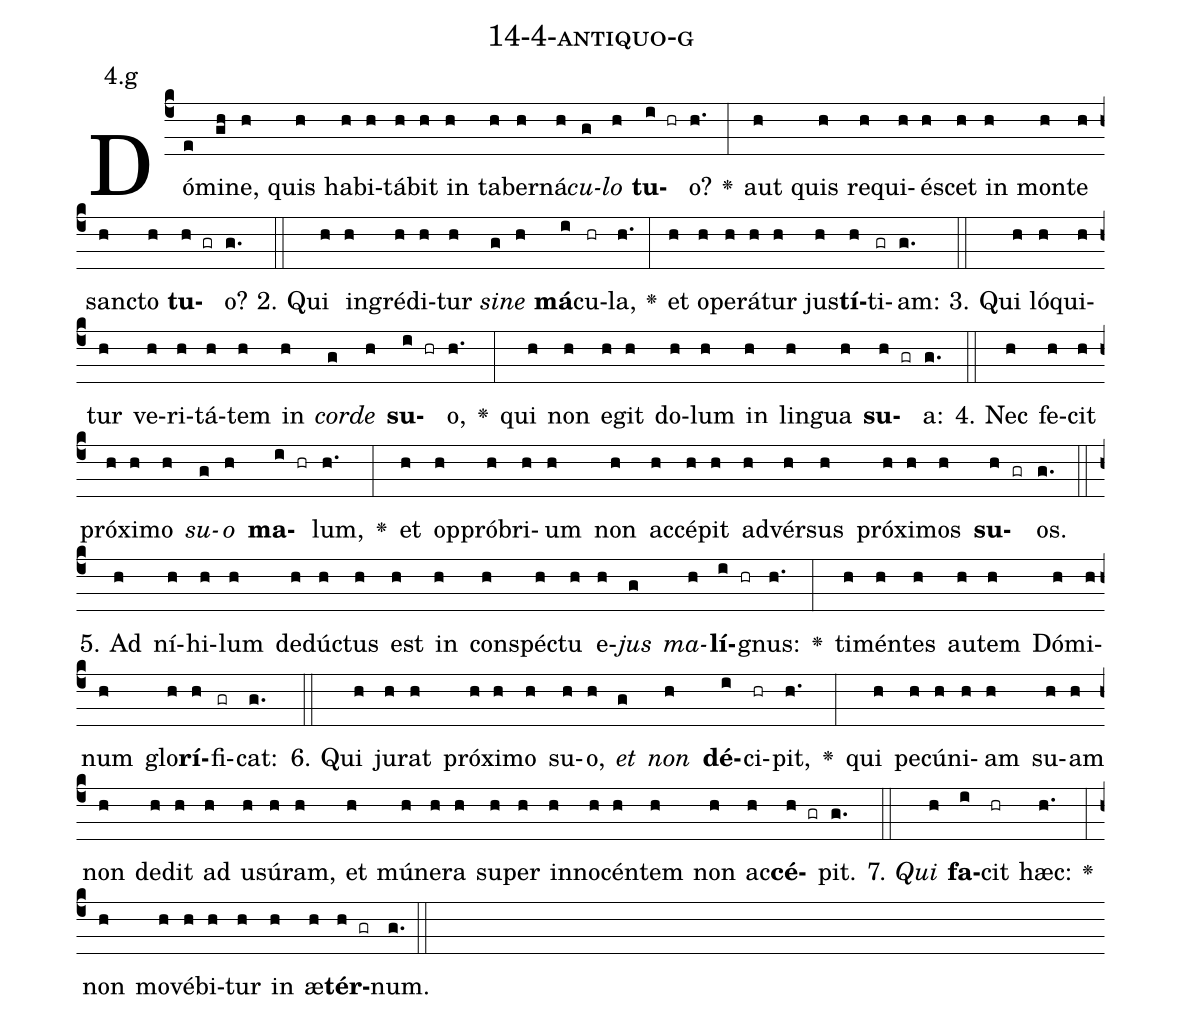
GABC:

name: 14-4-antiquo-g;
annotation: 4.g;
%%
(c4)Dó(e)mi(gh)ne,(h) quis(h) ha(h)bi(h)tá(h)bit(h) in(h) ta(h)ber(h)ná(h)<i>cu</i>(g)<i>lo</i>(h) <b>tu</b>(i hr)o?(h.) <v>\greheightstar</v>(:) aut(h) quis(h) re(h)qui(h)é(h)scet(h) in(h) mon(h)te(h) sanc(h)to(h) <b>tu</b>(h gr)o?(g.) (::)
2. Qui(h) in(h)gré(h)di(h)tur(h) <i>si</i>(g)<i>ne</i>(h) <b>má</b>(i)cu(hr)la,(h.) <v>\greheightstar</v>(:) et(h) o(h)pe(h)rá(h)tur(h) jus(h)<b>tí</b>(h)ti(gr)am:(g.) (::)
3. Qui(h) ló(h)qui(h)tur(h) ve(h)ri(h)tá(h)tem(h) in(h) <i>cor</i>(g)<i>de</i>(h) <b>su</b>(i hr)o,(h.) <v>\greheightstar</v>(:) qui(h) non(h) e(h)git(h) do(h)lum(h) in(h) lin(h)gua(h) <b>su</b>(h gr)a:(g.) (::)
4. Nec(h) fe(h)cit(h) pró(h)xi(h)mo(h) <i>su</i>(g)<i>o</i>(h) <b>ma</b>(i hr)lum,(h.) <v>\greheightstar</v>(:) et(h) op(h)pró(h)bri(h)um(h) non(h) ac(h)cé(h)pit(h) ad(h)vér(h)sus(h) pró(h)xi(h)mos(h) <b>su</b>(h gr)os.(g.) (::)
5. Ad(h) ní(h)hi(h)lum(h) de(h)dúc(h)tus(h) est(h) in(h) con(h)spéc(h)tu(h) e(h)<i>jus</i>(g) <i>ma</i>(h)<b>lí</b>(i hr)gnus:(h.) <v>\greheightstar</v>(:) ti(h)mén(h)tes(h) au(h)tem(h) Dó(h)mi(h)num(h) glo(h)<b>rí</b>(h)fi(gr)cat:(g.) (::)
6. Qui(h) ju(h)rat(h) pró(h)xi(h)mo(h) su(h)o,(h) <i>et</i>(g) <i>non</i>(h) <b>dé</b>(i)ci(hr)pit,(h.) <v>\greheightstar</v>(:) qui(h) pe(h)cú(h)ni(h)am(h) su(h)am(h) non(h) de(h)dit(h) ad(h) u(h)sú(h)ram,(h) et(h) mú(h)ne(h)ra(h) su(h)per(h) in(h)no(h)cén(h)tem(h) non(h) ac(h)<b>cé</b>(h gr)pit.(g.) (::)
7. <i>Qui</i>(h) <b>fa</b>(i)cit(hr) hæc:(h.) <v>\greheightstar</v>(:) non(h) mo(h)vé(h)bi(h)tur(h) in(h) æ(h)<b>tér</b>(h gr)num.(g.) (::)
